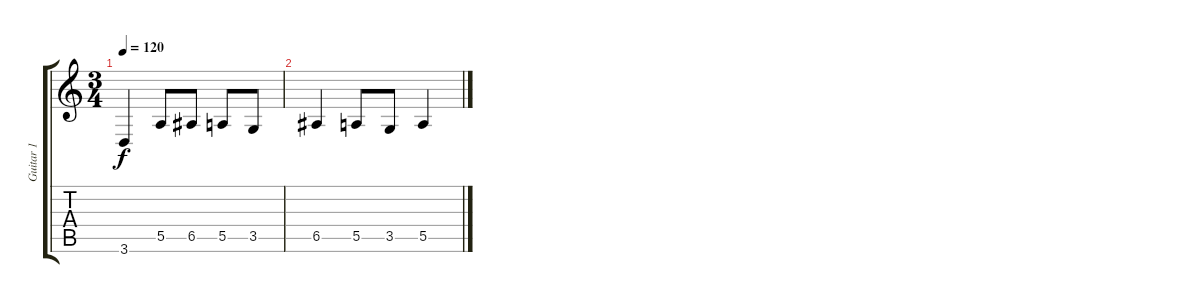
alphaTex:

\track ("Guitar 1" "Guitar 1") {instrument overdrivenguitar}
\staff {score tabs}
\tuning (B3 Gb3 D3 A2 E2 B1) {hide}
\ts (3 4)
\tempo 120
\clef g2
\ks c
3.6.4{dy f} 5.5.8 6.5.8 5.5.8 3.5.8 |
6.5.4 5.5.8 3.5.8 5.5.4
